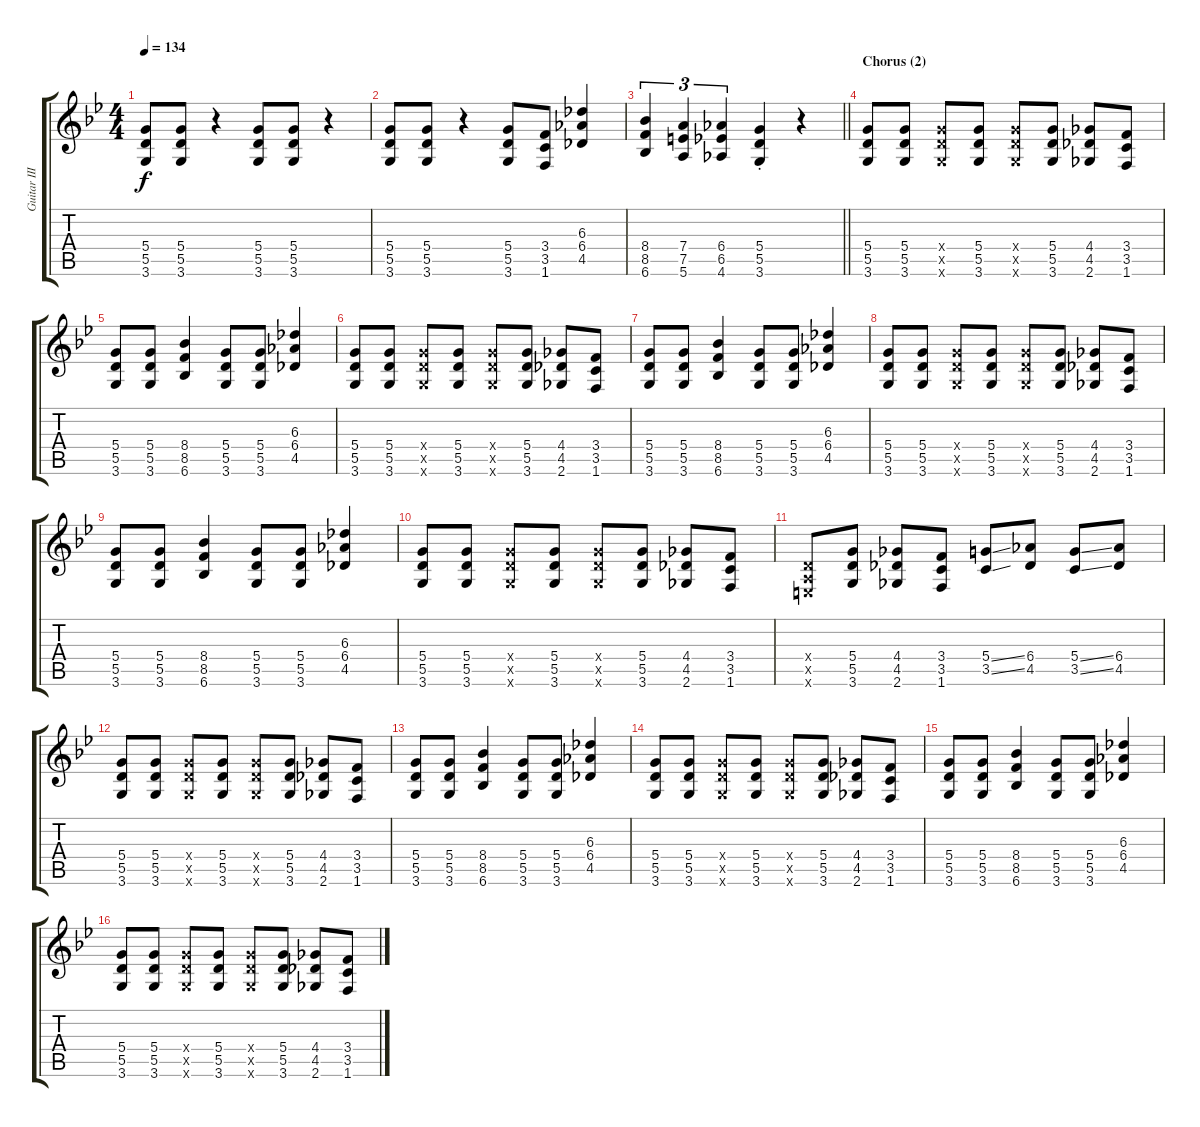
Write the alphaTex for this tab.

\track ("Guitar III" "Guitar III") {instrument distortionguitar}
\staff {score tabs}
\tuning (E4 B3 G3 D3 A2 E2) {hide}
\ts (4 4)
\tempo 134
\clef g2
\ks gminor
(5.4 5.5 3.6).8{dy f} (5.4 5.5 3.6).8 r.4 (5.4 5.5 3.6).8 (5.4 5.5 3.6).8 r.4 |
(5.4 5.5 3.6).8 (5.4 5.5 3.6).8 r.4 (5.4 5.5 3.6).8 (3.4 3.5 1.6).8 (6.3 6.4 4.5).4 |
\barLineRight lightlight
(8.4 8.5 6.6).4{tu (3 2)} (7.4 7.5 5.6).4{tu (3 2)} (6.4 6.5 4.6).4{tu (3 2)} (5.4{st} 5.5{st} 3.6{st}).4 r.4 |
\section ("" "Chorus (2)")
(5.4 5.5 3.6).8 (5.4 5.5 3.6).8 (5.4{x} 5.5{x} 3.6{x}).8 (5.4 5.5 3.6).8 (5.4{x} 5.5{x} 3.6{x}).8 (5.4 5.5 3.6).8 (4.4 4.5 2.6).8 (3.4 3.5 1.6).8 |
(5.4 5.5 3.6).8 (5.4 5.5 3.6).8 (8.4 8.5 6.6).4 (5.4 5.5 3.6).8 (5.4 5.5 3.6).8 (6.3 6.4 4.5).4 |
(5.4 5.5 3.6).8 (5.4 5.5 3.6).8 (5.4{x} 5.5{x} 3.6{x}).8 (5.4 5.5 3.6).8 (5.4{x} 5.5{x} 3.6{x}).8 (5.4 5.5 3.6).8 (4.4 4.5 2.6).8 (3.4 3.5 1.6).8 |
(5.4 5.5 3.6).8 (5.4 5.5 3.6).8 (8.4 8.5 6.6).4 (5.4 5.5 3.6).8 (5.4 5.5 3.6).8 (6.3 6.4 4.5).4 |
(5.4 5.5 3.6).8 (5.4 5.5 3.6).8 (5.4{x} 5.5{x} 3.6{x}).8 (5.4 5.5 3.6).8 (5.4{x} 5.5{x} 3.6{x}).8 (5.4 5.5 3.6).8 (4.4 4.5 2.6).8 (3.4 3.5 1.6).8 |
(5.4 5.5 3.6).8 (5.4 5.5 3.6).8 (8.4 8.5 6.6).4 (5.4 5.5 3.6).8 (5.4 5.5 3.6).8 (6.3 6.4 4.5).4 |
(5.4 5.5 3.6).8 (5.4 5.5 3.6).8 (5.4{x} 5.5{x} 3.6{x}).8 (5.4 5.5 3.6).8 (5.4{x} 5.5{x} 3.6{x}).8 (5.4 5.5 3.6).8 (4.4 4.5 2.6).8 (3.4 3.5 1.6).8 |
(0.4{x} 0.5{x} 0.6{x}).8 (5.4 5.5 3.6).8 (4.4 4.5 2.6).8 (3.4 3.5 1.6).8 (5.4{ss} 3.5{ss}).8 (6.4 4.5).8 (5.4{ss} 3.5{ss}).8 (6.4 4.5).8 |
(5.4 5.5 3.6).8 (5.4 5.5 3.6).8 (5.4{x} 5.5{x} 3.6{x}).8 (5.4 5.5 3.6).8 (5.4{x} 5.5{x} 3.6{x}).8 (5.4 5.5 3.6).8 (4.4 4.5 2.6).8 (3.4 3.5 1.6).8 |
(5.4 5.5 3.6).8 (5.4 5.5 3.6).8 (8.4 8.5 6.6).4 (5.4 5.5 3.6).8 (5.4 5.5 3.6).8 (6.3 6.4 4.5).4 |
(5.4 5.5 3.6).8 (5.4 5.5 3.6).8 (5.4{x} 5.5{x} 3.6{x}).8 (5.4 5.5 3.6).8 (5.4{x} 5.5{x} 3.6{x}).8 (5.4 5.5 3.6).8 (4.4 4.5 2.6).8 (3.4 3.5 1.6).8 |
(5.4 5.5 3.6).8 (5.4 5.5 3.6).8 (8.4 8.5 6.6).4 (5.4 5.5 3.6).8 (5.4 5.5 3.6).8 (6.3 6.4 4.5).4 |
(5.4 5.5 3.6).8 (5.4 5.5 3.6).8 (5.4{x} 5.5{x} 3.6{x}).8 (5.4 5.5 3.6).8 (5.4{x} 5.5{x} 3.6{x}).8 (5.4 5.5 3.6).8 (4.4 4.5 2.6).8 (3.4 3.5 1.6).8
